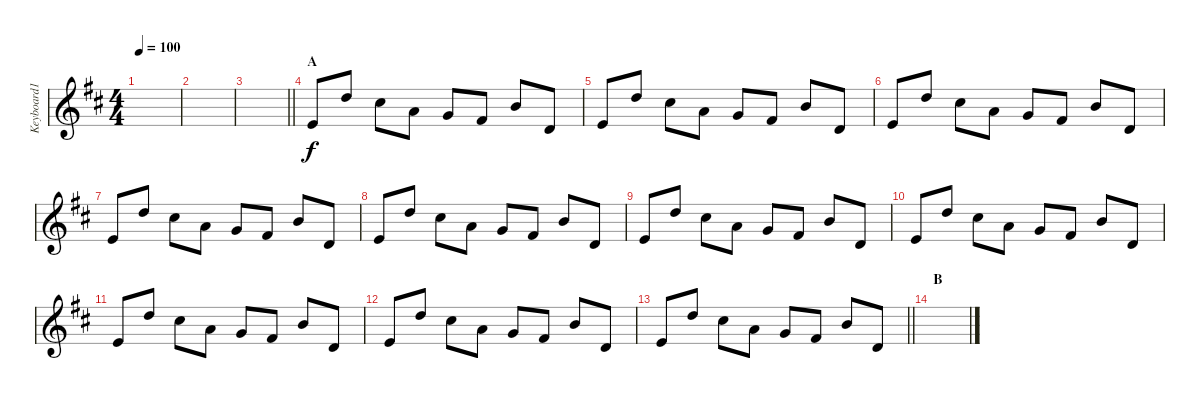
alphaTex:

\track ("Keyboard1" "Keyboard1") {instrument pad3polysynth}
\staff {score}
\tuning (E4 B3 G3 D3 A2 E2) {hide}
\ts (4 4)
\tempo 100
\clef g2
\ks bminor
|
|
\barLineRight lightlight
|
\section ("" "A")
0.1.8 10.1.8 9.1.8 5.1.8 3.1.8 2.1.8 7.1.8 3.2.8 |
0.1.8 10.1.8 9.1.8 5.1.8 3.1.8 2.1.8 7.1.8 3.2.8 |
0.1.8 10.1.8 9.1.8 5.1.8 3.1.8 2.1.8 7.1.8 3.2.8 |
0.1.8 10.1.8 9.1.8 5.1.8 3.1.8 2.1.8 7.1.8 3.2.8 |
0.1.8 10.1.8 9.1.8 5.1.8 3.1.8 2.1.8 7.1.8 3.2.8 |
0.1.8 10.1.8 9.1.8 5.1.8 3.1.8 2.1.8 7.1.8 3.2.8 |
0.1.8 10.1.8 9.1.8 5.1.8 3.1.8 2.1.8 7.1.8 3.2.8 |
0.1.8 10.1.8 9.1.8 5.1.8 3.1.8 2.1.8 7.1.8 3.2.8 |
0.1.8 10.1.8 9.1.8 5.1.8 3.1.8 2.1.8 7.1.8 3.2.8 |
\barLineRight lightlight
0.1.8 10.1.8 9.1.8 5.1.8 3.1.8 2.1.8 7.1.8 3.2.8 |
\section ("" "B")
